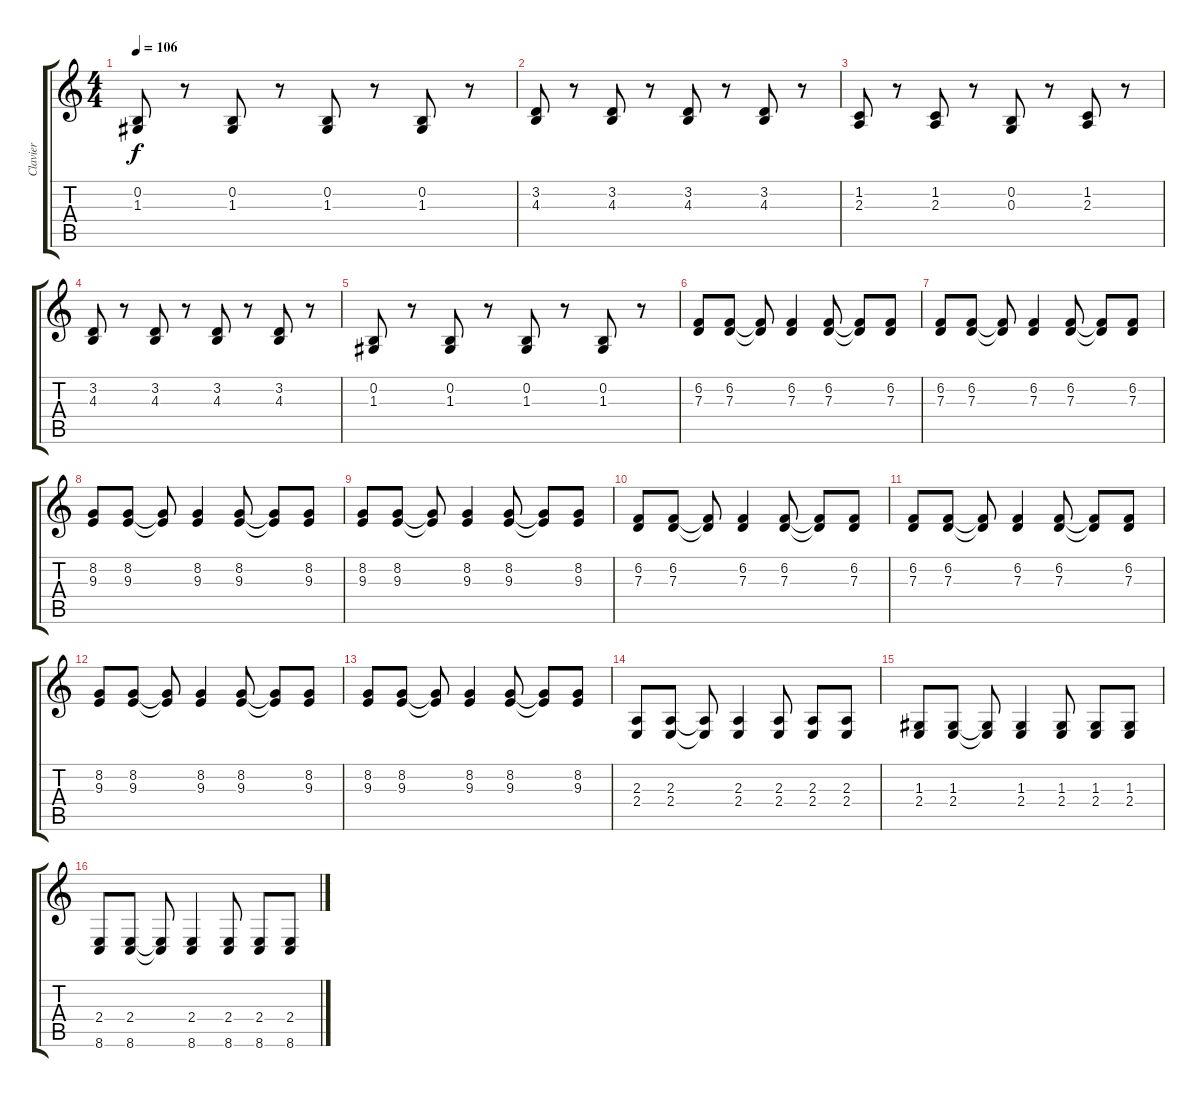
\track ("Clavier" "Clavier") {instrument electricpiano1}
\staff {score tabs}
\tuning (E4 B3 G3 D3 A2 E2) {hide}
\ts (4 4)
\tempo 106
\clef g2
\ks c
(0.2 1.3).8{dy f} r.8 (0.2 1.3).8 r.8 (0.2 1.3).8 r.8 (0.2 1.3).8 r.8 |
(3.2 4.3).8 r.8 (3.2 4.3).8 r.8 (3.2 4.3).8 r.8 (3.2 4.3).8 r.8 |
(1.2 2.3).8 r.8 (1.2 2.3).8 r.8 (0.2 0.3).8 r.8 (1.2 2.3).8 r.8 |
(3.2 4.3).8 r.8 (3.2 4.3).8 r.8 (3.2 4.3).8 r.8 (3.2 4.3).8 r.8 |
(0.2 1.3).8 r.8 (0.2 1.3).8 r.8 (0.2 1.3).8 r.8 (0.2 1.3).8 r.8 |
(6.2 7.3).8{volume 16} (6.2 7.3).8 (6.2{t} 7.3{t}).8 (6.2 7.3).4 (6.2 7.3).8 (6.2{t} 7.3{t}).8 (6.2 7.3).8 |
(6.2 7.3).8 (6.2 7.3).8 (6.2{t} 7.3{t}).8 (6.2 7.3).4 (6.2 7.3).8 (6.2{t} 7.3{t}).8 (6.2 7.3).8 |
(8.2 9.3).8 (8.2 9.3).8 (8.2{t} 9.3{t}).8 (8.2 9.3).4 (8.2 9.3).8 (8.2{t} 9.3{t}).8 (8.2 9.3).8 |
(8.2 9.3).8 (8.2 9.3).8 (8.2{t} 9.3{t}).8 (8.2 9.3).4 (8.2 9.3).8 (8.2{t} 9.3{t}).8 (8.2 9.3).8 |
(6.2 7.3).8{volume 16} (6.2 7.3).8 (6.2{t} 7.3{t}).8 (6.2 7.3).4 (6.2 7.3).8 (6.2{t} 7.3{t}).8 (6.2 7.3).8 |
(6.2 7.3).8 (6.2 7.3).8 (6.2{t} 7.3{t}).8 (6.2 7.3).4 (6.2 7.3).8 (6.2{t} 7.3{t}).8 (6.2 7.3).8 |
(8.2 9.3).8 (8.2 9.3).8 (8.2{t} 9.3{t}).8 (8.2 9.3).4 (8.2 9.3).8 (8.2{t} 9.3{t}).8 (8.2 9.3).8 |
(8.2 9.3).8 (8.2 9.3).8 (8.2{t} 9.3{t}).8 (8.2 9.3).4 (8.2 9.3).8 (8.2{t} 9.3{t}).8 (8.2 9.3).8 |
(2.3 2.4).8 (2.3 2.4).8 (2.3{t} 2.4{t}).8 (2.3 2.4).4 (2.3 2.4).8 (2.3 2.4).8 (2.3 2.4).8 |
(1.3 2.4).8 (1.3 2.4).8 (1.3{t} 2.4{t}).8 (1.3 2.4).4 (1.3 2.4).8 (1.3 2.4).8 (1.3 2.4).8 |
(2.4 8.6).8 (2.4 8.6).8 (2.4{t} 8.6{t}).8 (2.4 8.6).4 (2.4 8.6).8 (2.4 8.6).8 (2.4 8.6).8
